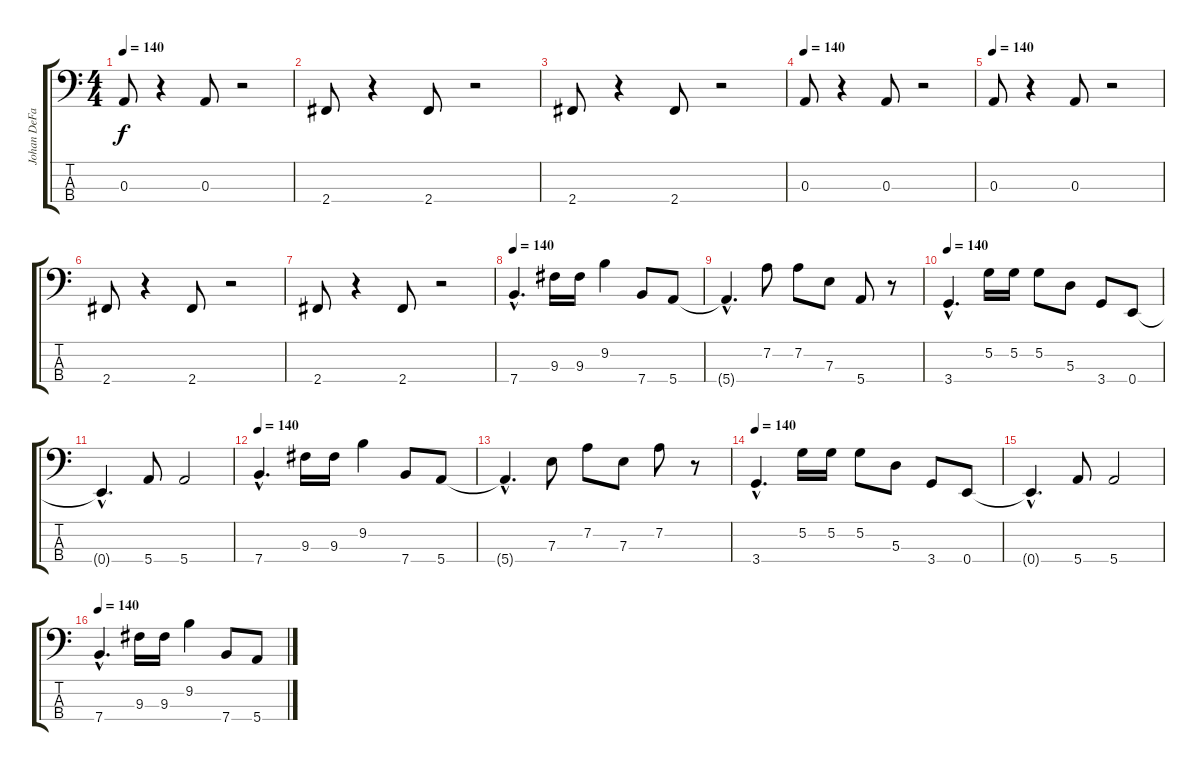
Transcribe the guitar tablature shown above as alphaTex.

\track ("Johan DeFarfalla" "Johan DeFa") {instrument electricbassfinger}
\staff {score tabs}
\tuning (G2 D2 A1 E1) {hide}
\ts (4 4)
\tempo 140
\clef f4
\ks c
0.3.8{dy f} r.4 0.3.8 r.2 |
2.4.8 r.4 2.4.8 r.2 |
2.4.8 r.4 2.4.8 r.2 |
\tempo 140
0.3.8 r.4 0.3.8 r.2 |
\tempo 140
0.3.8 r.4 0.3.8 r.2 |
2.4.8 r.4 2.4.8 r.2 |
2.4.8 r.4 2.4.8 r.2 |
\tempo 140
7.4{hac}.4{d} 9.3.16 9.3.16 9.2.4 7.4.8 5.4.8 |
5.4{hac t}.4{d} 7.2.8 7.2.8 7.3.8 5.4.8 r.8 |
\tempo 140
3.4{hac}.4{d} 5.2.16 5.2.16 5.2.8 5.3.8 3.4.8 0.4.8 |
0.4{hac t}.4{d} 5.4.8 5.4.2 |
\tempo 140
7.4{hac}.4{d} 9.3.16 9.3.16 9.2.4 7.4.8 5.4.8 |
5.4{hac t}.4{d} 7.3.8 7.2.8 7.3.8 7.2.8 r.8 |
\tempo 140
3.4{hac}.4{d} 5.2.16 5.2.16 5.2.8 5.3.8 3.4.8 0.4.8 |
0.4{hac t}.4{d} 5.4.8 5.4.2 |
\tempo 140
7.4{hac}.4{d} 9.3.16 9.3.16 9.2.4 7.4.8 5.4.8
